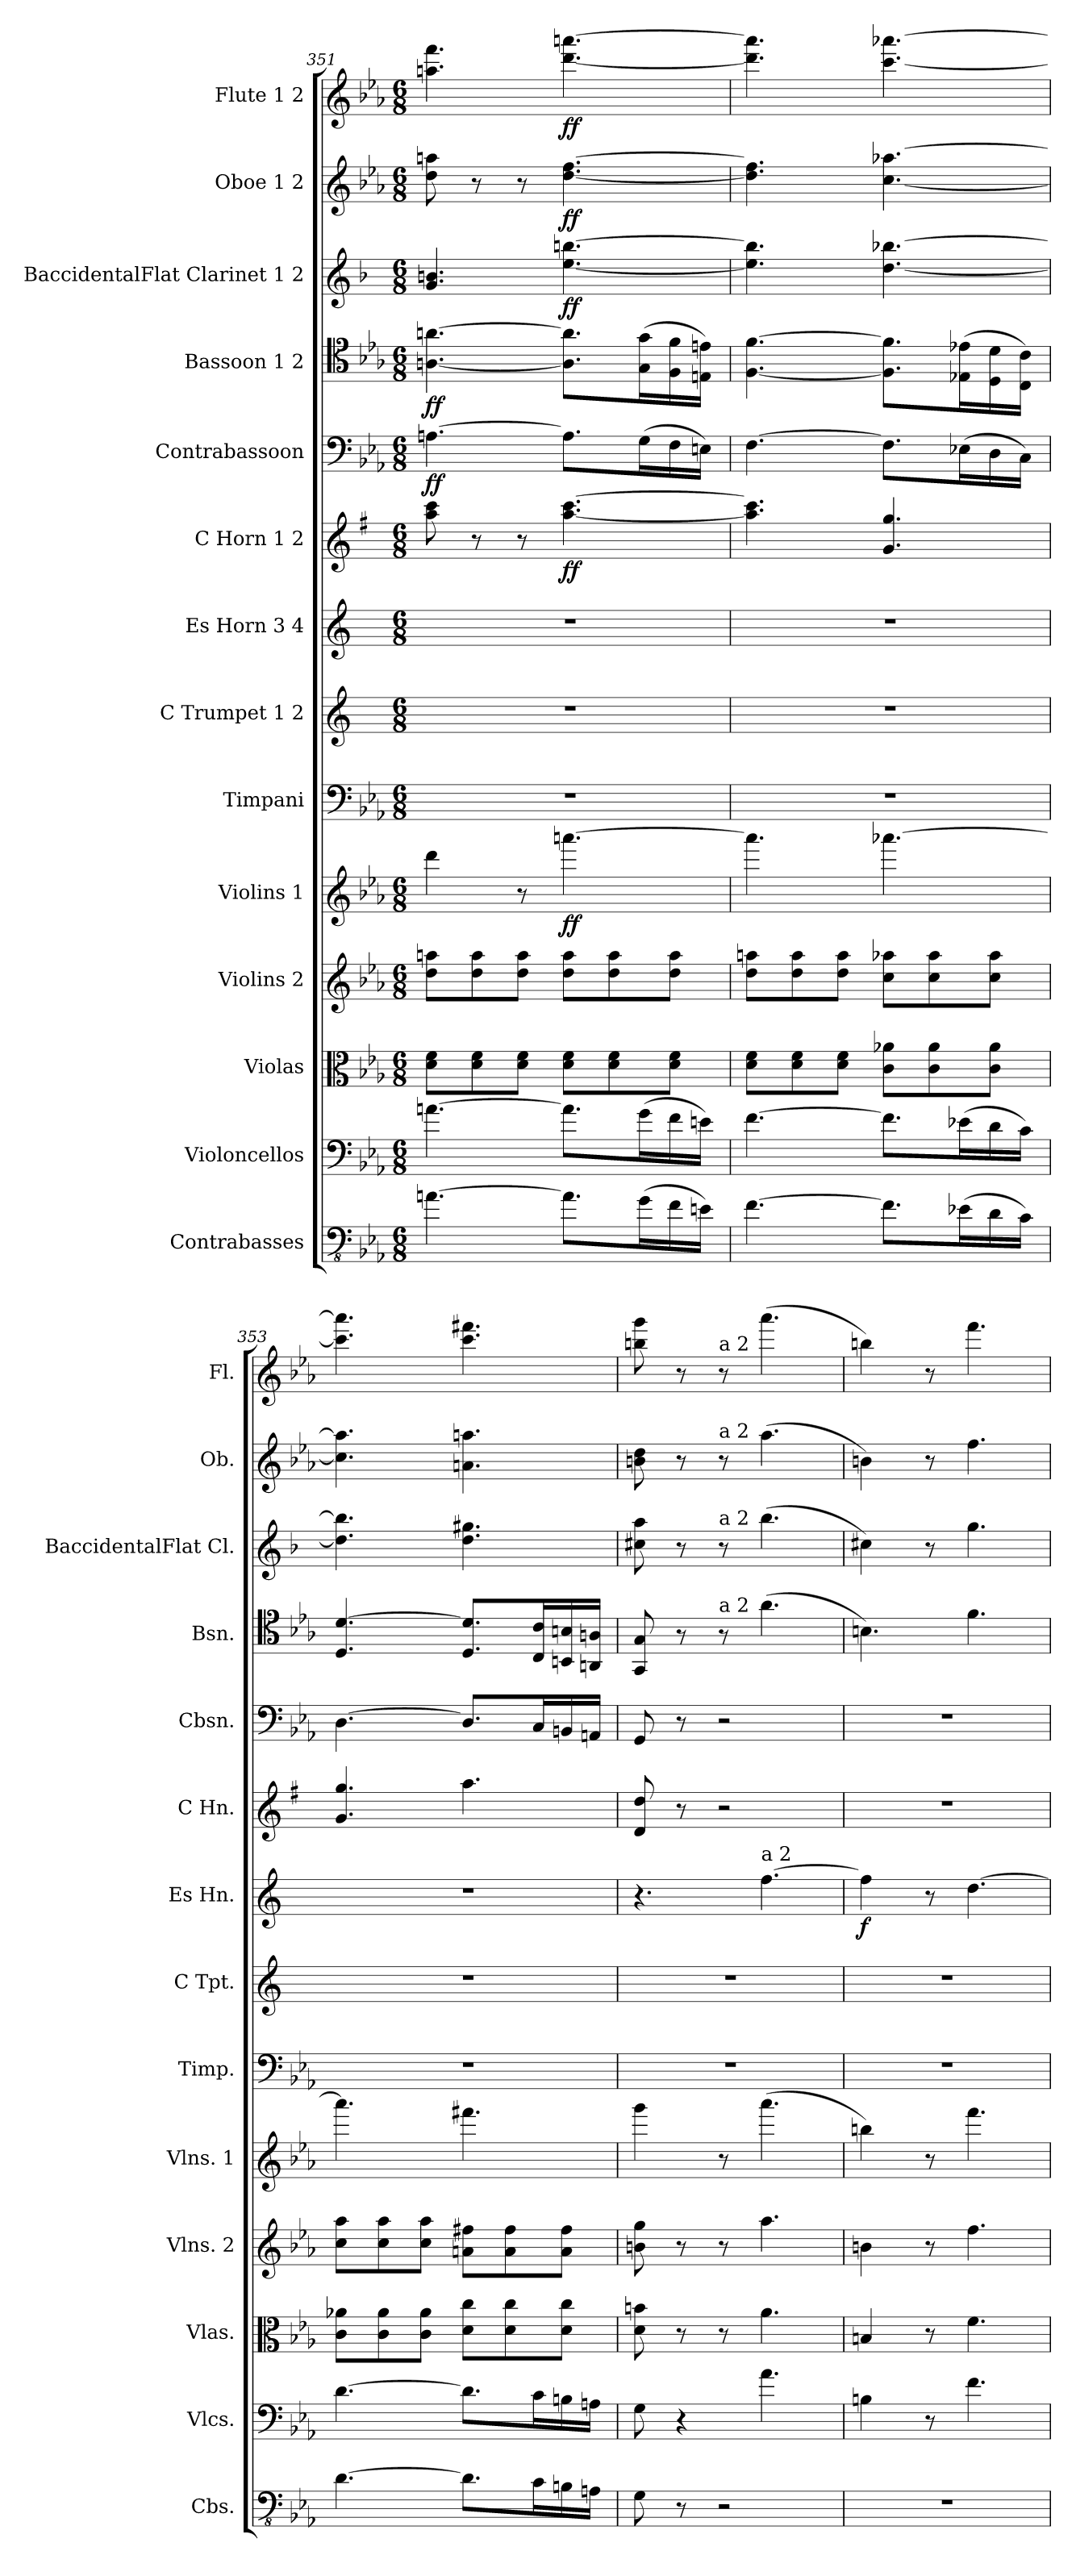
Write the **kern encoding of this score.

**kern	**kern	**kern	**kern	**kern	**dynam	**kern	**kern	**kern	**dynam	**kern	**dynam	**kern	**dynam	**kern	**dynam	**kern	**dynam	**kern	**dynam	**kern	**dynam
*part14	*part13	*part12	*part11	*part10	*part10	*part9	*part8	*part7	*part7	*part6	*part6	*part5	*part5	*part4	*part4	*part3	*part3	*part2	*part2	*part1	*part1
*staff14	*staff13	*staff12	*staff11	*staff10	*staff10	*staff9	*staff8	*staff7	*staff7	*staff6	*staff6	*staff5	*staff5	*staff4	*staff4	*staff3	*staff3	*staff2	*staff2	*staff1	*staff1
*I"Contrabasses	*I"Violoncellos	*I"Violas	*I"Violins 2	*I"Violins 1	*	*I"Timpani	*I"C Trumpet 1 2	*I"Es Horn 3 4	*	*I"C Horn 1 2	*	*I"Contrabassoon	*	*I"Bassoon 1 2	*	*I"BaccidentalFlat Clarinet 1 2	*	*I"Oboe 1 2	*	*I"Flute  1 2	*
*I'Cbs.	*I'Vlcs.	*I'Vlas.	*I'Vlns. 2	*I'Vlns. 1	*	*I'Timp.	*I'C Tpt.	*I'Es Hn.	*	*I'C Hn.	*	*I'Cbsn.	*	*I'Bsn.	*	*I'BaccidentalFlat Cl.	*	*I'Ob.	*	*I'Fl.	*
!!LO:PB:g=z
*clefFv4	*clefF4	*clefC3	*clefG2	*clefG2	*	*clefF4	*clefG2	*clefG2	*	*clefG2	*	*clefF4	*	*clefC4	*	*clefG2	*	*clefG2	*	*clefG2	*
*	*	*	*	*	*	*	*	*ITrd5c9	*	*ITrd4c7	*	*ITrd7c12	*	*	*	*ITrd1c2	*	*	*	*	*
*k[b-e-a-]	*k[b-e-a-]	*k[b-e-a-]	*k[b-e-a-]	*k[b-e-a-]	*	*k[b-e-a-]	*k[]	*k[b-e-a-]	*	*k[]	*	*k[b-e-a-]	*	*k[b-e-a-]	*	*k[b-e-a-]	*	*k[b-e-a-]	*	*k[b-e-a-]	*
*M6/8	*M6/8	*M6/8	*M6/8	*M6/8	*	*M6/8	*M6/8	*M6/8	*	*M6/8	*	*M6/8	*	*M6/8	*	*M6/8	*	*M6/8	*	*M6/8	*
=351	=351	=351	=351	=351	=351	=351	=351	=351	=351	=351	=351	=351	=351	=351	=351	=351	=351	=351	=351	=351	=351
!	!	!	!	!	!	!	!	!	!	!	!	!	!LO:DY:b	!	!LO:DY:b	!	!	!	!	!	!
[4.An\	[4.an\	8d\ 8f\L	8dd\ 8aan\L	4ddd\	.	2.r	2.r	2.r	.	8dd\ 8ff\	.	[4.AAn\	ff	[4.An\ [4.an\	ff	4.f/ 4.an/	.	8dd\ 8aan\	.	4.aan\ 4.fff\	.
.	.	8d\ 8f\	8dd\ 8aa\	.	.	.	.	.	.	8r	.	.	.	.	.	.	.	8r	.	.	.
.	.	8d\ 8f\J	8dd\ 8aa\J	8r	.	.	.	.	.	8r	.	.	.	.	.	.	.	8r	.	.	.
!	!	!	!	!	!LO:DY:b	!	!	!	!	!	!LO:DY:b	!	!	!	!	!	!LO:DY:b	!	!LO:DY:b	!	!LO:DY:b
8.A\L]	8.a\L]	8d\ 8f\L	8dd\ 8aa\L	[4.aaan\	ff	.	.	.	.	[4.dd\ [4.ff\	ff	8.AA\L]	.	8.A\] 8.a\]L	.	[4.dd\ [4.aan\	ff	[4.dd\ [4.ff\	ff	[4.ddd\ [4.aaan\	ff
.	.	8d\ 8f\	8dd\ 8aa\	.	.	.	.	.	.	.	.	.	.	.	.	.	.	.	.	.	.
(16G\L	(16g\L	.	.	.	.	.	.	.	.	.	.	(16GG\L	.	(16G\ 16g\L	.	.	.	.	.	.	.
16F\	16f\	8d\ 8f\J	8dd\ 8aa\J	.	.	.	.	.	.	.	.	16FF\	.	16F\ 16f\	.	.	.	.	.	.	.
16En\JJ)	16en\JJ)	.	.	.	.	.	.	.	.	.	.	16EEn\JJ)	.	16En\ 16en\JJ)	.	.	.	.	.	.	.
=352	=352	=352	=352	=352	=352	=352	=352	=352	=352	=352	=352	=352	=352	=352	=352	=352	=352	=352	=352	=352	=352
[4.F\	[4.f\	8d\ 8f\L	8dd\ 8aan\L	4.aaa\]	.	2.r	2.r	2.r	.	4.dd\] 4.ff\]	.	[4.FF\	.	[4.F\ [4.f\	.	4.dd\] 4.aa\]	.	4.dd\] 4.ff\]	.	4.ddd\] 4.aaa\]	.
.	.	8d\ 8f\	8dd\ 8aa\	.	.	.	.	.	.	.	.	.	.	.	.	.	.	.	.	.	.
.	.	8d\ 8f\J	8dd\ 8aa\J	.	.	.	.	.	.	.	.	.	.	.	.	.	.	.	.	.	.
8.F\L]	8.f\L]	8c\ 8a-X\L	8cc\ 8aa-X\L	[4.aaa-X\	.	.	.	.	.	4.c/ 4.cc/	.	8.FF\L]	.	8.F\] 8.f\]L	.	[4.cc\ [4.aa-X\	.	[4.cc\ [4.aa-X\	.	[4.ccc\ [4.aaa-X\	.
.	.	8c\ 8a-\	8cc\ 8aa-\	.	.	.	.	.	.	.	.	.	.	.	.	.	.	.	.	.	.
(16E-X\L	(16e-X\L	.	.	.	.	.	.	.	.	.	.	(16EE-X\L	.	(16E-X\ 16e-X\L	.	.	.	.	.	.	.
16D\	16d\	8c\ 8a-\J	8cc\ 8aa-\J	.	.	.	.	.	.	.	.	16DD\	.	16D\ 16d\	.	.	.	.	.	.	.
16C\JJ)	16c\JJ)	.	.	.	.	.	.	.	.	.	.	16CC\JJ)	.	16C\ 16c\JJ)	.	.	.	.	.	.	.
=353	=353	=353	=353	=353	=353	=353	=353	=353	=353	=353	=353	=353	=353	=353	=353	=353	=353	=353	=353	=353	=353
[4.D\	[4.d\	8c\ 8a-X\L	8cc\ 8aa-\L	4.aaa-\]	.	2.r	2.r	2.r	.	4.c/ 4.cc/	.	[4.DD\	.	4.D/ [4.d/	.	4.cc\] 4.aa-\]	.	4.cc\] 4.aa-\]	.	4.ccc\] 4.aaa-\]	.
.	.	8c\ 8a-\	8cc\ 8aa-\	.	.	.	.	.	.	.	.	.	.	.	.	.	.	.	.	.	.
.	.	8c\ 8a-\J	8cc\ 8aa-\J	.	.	.	.	.	.	.	.	.	.	.	.	.	.	.	.	.	.
8.D\L]	8.d\L]	8d\ 8cc\L	8an\ 8ff#X\L	4.fff#X\	.	.	.	.	.	4.dd\	.	8.DD/L]	.	8.D/ 8.d/]L	.	4.cc\ 4.ff#X\	.	4.an\ 4.aan\	.	4.ccc\ 4.fff#X\	.
.	.	8d\ 8cc\	8a\ 8ff#\	.	.	.	.	.	.	.	.	.	.	.	.	.	.	.	.	.	.
16C\L	16c\L	.	.	.	.	.	.	.	.	.	.	16CC/L	.	16C/ 16c/L	.	.	.	.	.	.	.
16BBn\	16Bn\	8d\ 8cc\J	8a\ 8ff#\J	.	.	.	.	.	.	.	.	16BBBn/	.	16BBn/ 16Bn/	.	.	.	.	.	.	.
16AAn\JJ	16An\JJ	.	.	.	.	.	.	.	.	.	.	16AAAn/JJ	.	16AAn/ 16An/JJ	.	.	.	.	.	.	.
!!LO:PB:g=z
=354	=354	=354	=354	=354	=354	=354	=354	=354	=354	=354	=354	=354	=354	=354	=354	=354	=354	=354	=354	=354	=354
8GG\	8G\	8d\ 8bn\	8bn\ 8gg\	4ggg\	.	2.r	2.r	4.r	.	8G/ 8g/	.	8GGG/	.	8GG/ 8G/	.	8bn\ 8gg\	.	8bn\ 8dd\	.	8bbn\ 8ggg\	.
8r	4r	8r	8r	.	.	.	.	.	.	8r	.	8r	.	8r	.	8r	.	8r	.	8r	.
!	!	!	!	!	!	!	!	!	!	!	!	!	!	!	!	!	!	!	!	!LO:TX:a:t=a 2	!
!	!	!	!	!	!	!	!	!	!	!	!	!	!	!	!	!	!	!LO:TX:a:t=a 2	!	!	!
!	!	!	!	!	!	!	!	!	!	!	!	!	!	!	!	!LO:TX:a:t=a 2	!	!	!	!	!
!	!	!	!	!	!	!	!	!	!	!	!	!	!	!LO:TX:a:t=a 2	!	!	!	!	!	!	!
2r	.	8r	8r	8r	.	.	.	.	.	2r	.	2r	.	8r	.	8r	.	8r	.	8r	.
!	!	!	!	!	!	!	!	!LO:TX:a:t=a 2	!	!	!	!	!	!	!	!	!	!	!	!	!
.	4.a-\	4.a-\	4.aa-\	(4.aaa-\	.	.	.	[4.a-\	.	.	.	.	.	(4.a-\	.	(4.aa-\	.	(4.aa-\	.	(4.aaa-\	.
=355	=355	=355	=355	=355	=355	=355	=355	=355	=355	=355	=355	=355	=355	=355	=355	=355	=355	=355	=355	=355	=355
!	!	!	!	!	!	!	!	!	!LO:DY:b	!	!	!	!	!	!	!	!	!	!	!	!
2.r	4Bn\	4Bn/	4bn\	4bbn\)	.	2.r	2.r	4a-\]	f	2.r	.	2.r	.	4.Bn\)	.	4bn\)	.	4bn\)	.	4bbn\)	.
.	8r	8r	8r	8r	.	.	.	8r	.	.	.	.	.	.	.	8r	.	8r	.	8r	.
.	4.f\	4.f\	4.ff\	4.fff\	.	.	.	[4.f\	.	.	.	.	.	4.f\	.	4.ff\	.	4.ff\	.	4.fff\	.
=	=	=	=	=	=	=	=	=	=	=	=	=	=	=	=	=	=	=	=	=	=
*-	*-	*-	*-	*-	*-	*-	*-	*-	*-	*-	*-	*-	*-	*-	*-	*-	*-	*-	*-	*-	*-
